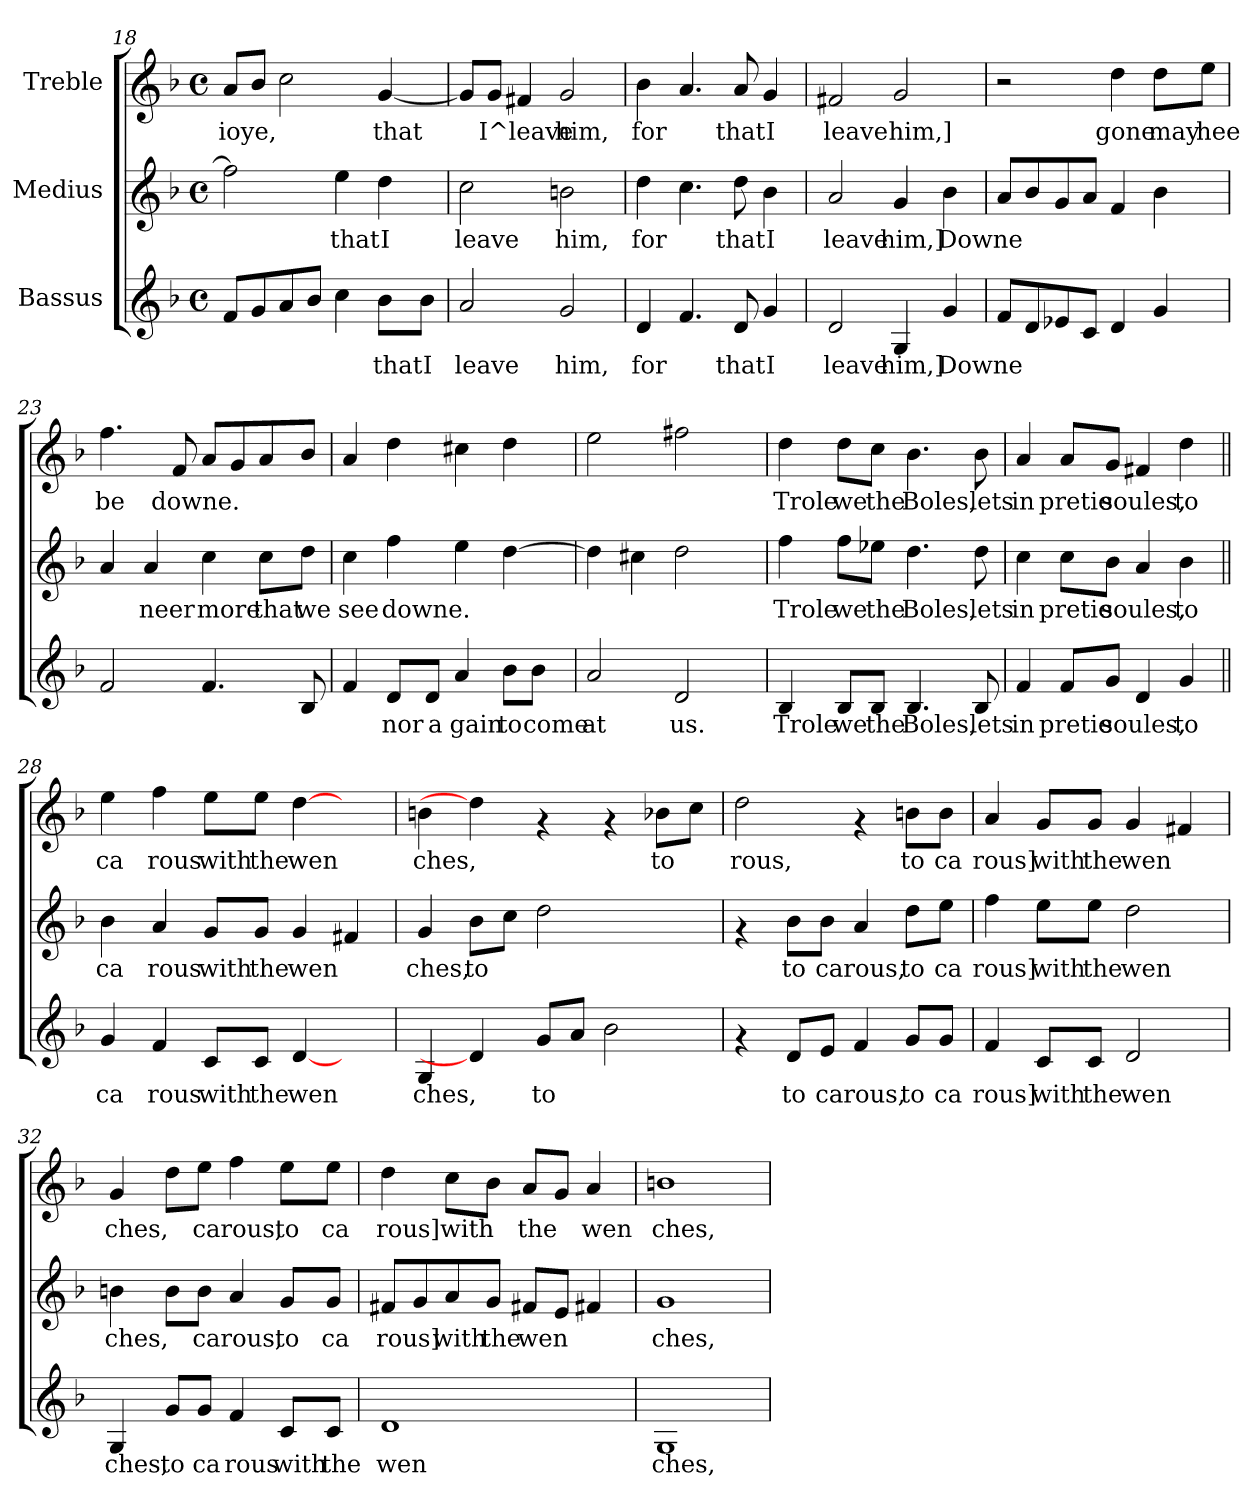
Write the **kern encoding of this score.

**kern	**text	**kern	**text	**kern	**text
*part3	*part3	*part2	*part2	*part1	*part1
*staff3	*staff3	*staff2	*staff2	*staff1	*staff1
*I"Bassus	*	*I"Medius	*	*I"Treble	*
*clefG2	*	*clefG2	*	*clefG2	*
*k[b-]	*	*k[b-]	*	*k[b-]	*
*F:	*	*F:	*	*F:	*
*M4/4	*	*M4/4	*	*M4/4	*
*met(c)	*	*met(c)	*	*met(c)	*
=18	=18	=18	=18	=18	=18
!	!LO:LY:b:rj	!	!LO:LY:b:rj	!	!LO:LY:b:cj
8f/L	.	2ff\]	.	8a/L	ioye,
!	!LO:LY:b:rj	!	!	!	!LO:LY:b:cj
8g/	.	.	.	8b-/J	.
!	!LO:LY:b:rj	!	!	!	!LO:LY:b:cj
8a/	.	.	.	2cc\	.
!	!LO:LY:b:rj	!	!	!	!
8b-/J	.	.	.	.	.
!	!LO:LY:b:rj	!	!LO:LY:b:rj	!	!
4cc\	.	4ee\	that	.	.
!	!LO:LY:b:rj	!	!LO:LY:b:rj	!	!LO:LY:b:cj
8b-\L	that	4dd\	I	[<4g/	that
!	!LO:LY:b:rj	!	!	!	!
8b-\J	I	.	.	.	.
!!LO:LB:g=z
=19	=19	=19	=19	=19	=19
!	!LO:LY:b:rj	!	!LO:LY:b:rj	!	!LO:LY:b:cj
2a/	leave	2cc\	leave	8g/L]	.
!	!	!	!	!	!LO:LY:b:cj
.	.	.	.	8g/J	I^leave
!	!	!	!	!	!LO:LY:b:cj
.	.	.	.	4f#X/	.
!	!LO:LY:b:rj	!	!LO:LY:b:rj	!	!LO:LY:b:cj
2g/	him,	2bn\	him,	2g/	him,
=20	=20	=20	=20	=20	=20
!	!LO:LY:b:rj	!	!LO:LY:b:rj	!	!LO:LY:b:cj
4d/	for	4dd\	for	4b-\	for
!	!LO:LY:b:rj	!	!LO:LY:b:rj	!	!LO:LY:b:cj
4.f/	.	4.cc\	.	4.a/	.
!	!LO:LY:b:rj	!	!LO:LY:b:rj	!	!LO:LY:b:cj
8d/	that	8dd\	that	8a/	that
!	!LO:LY:b:rj	!	!LO:LY:b:rj	!	!LO:LY:b:cj
4g/	I	4b-\	I	4g/	I
=21	=21	=21	=21	=21	=21
!	!LO:LY:b:rj	!	!LO:LY:b:rj	!	!LO:LY:b:cj
2d/	leave	2a/	leave	2f#X/	leave
!	!LO:LY:b:rj	!	!LO:LY:b:rj	!	!LO:LY:b:cj
4G/	him,]	4g/	him,]	2g/	him,]
!	!LO:LY:b:rj	!	!LO:LY:b:rj	!	!
4g/	Downe	4b-\	Downe	.	.
=22	=22	=22	=22	=22	=22
!	!LO:LY:b:rj	!	!LO:LY:b:rj	!	!
8f/L	.	8a/L	.	2r	.
!	!LO:LY:b:rj	!	!LO:LY:b:rj	!	!
8d/	.	8b-/	.	.	.
!	!LO:LY:b:rj	!	!LO:LY:b:rj	!	!
8e-X/	.	8g/	.	.	.
!	!LO:LY:b:rj	!	!LO:LY:b:rj	!	!
8c/J	.	8a/J	.	.	.
!	!LO:LY:b:rj	!	!LO:LY:b:rj	!	!LO:LY:b:cj
4d/	.	4f/	.	4dd\	gone
!	!LO:LY:b:rj	!	!LO:LY:b:rj	!	!LO:LY:b:cj
4g/	.	4b-\	.	8dd\L	may
!	!	!	!	!	!LO:LY:b:cj
.	.	.	.	8ee\J	hee
!!LO:LB:g=z
=23	=23	=23	=23	=23	=23
!	!LO:LY:b:rj	!	!LO:LY:b:rj	!	!LO:LY:b:cj
2f/	.	4a/	.	4.ff\	be
!	!	!	!LO:LY:b:rj	!	!
.	.	4a/	neer	.	.
!	!	!	!	!	!LO:LY:b:cj
.	.	.	.	8f/	downe.
!	!LO:LY:b:rj	!	!LO:LY:b:rj	!	!LO:LY:b:cj
4.f/	.	4cc\	more	8a/L	.
!	!	!	!	!	!LO:LY:b:cj
.	.	.	.	8g/	.
!	!	!	!LO:LY:b:rj	!	!LO:LY:b:cj
.	.	8cc\L	that	8a/	.
!	!LO:LY:b:rj	!	!LO:LY:b:rj	!	!LO:LY:b:cj
8B-/	.	8dd\J	we	8b-/J	.
=24	=24	=24	=24	=24	=24
!	!LO:LY:b:rj	!	!LO:LY:b:rj	!	!LO:LY:b:cj
4f/	.	4cc\	see	4a/	.
!	!LO:LY:b:rj	!	!LO:LY:b:rj	!	!LO:LY:b:cj
8d/L	nor	4ff\	downe.	4dd\	.
!	!LO:LY:b:rj	!	!	!	!
8d/J	a	.	.	.	.
!	!LO:LY:b:rj	!	!LO:LY:b:rj	!	!LO:LY:b:cj
4a/	gain	4ee\	.	4cc#X\	.
!	!LO:LY:b:rj	!	!LO:LY:b:rj	!	!LO:LY:b:cj
8b-\L	to	[>4dd\	.	4dd\	.
!	!LO:LY:b:rj	!	!	!	!
8b-\J	come	.	.	.	.
=25	=25	=25	=25	=25	=25
!	!LO:LY:b:rj	!	!LO:LY:b:rj	!	!LO:LY:b:cj
2a/	at	4dd\]	.	2ee\	.
!	!	!	!LO:LY:b:rj	!	!
.	.	4cc#X\	.	.	.
!	!LO:LY:b:rj	!	!LO:LY:b:rj	!	!LO:LY:b:cj
2d/	us.	2dd\	.	2ff#X\	.
=26	=26	=26	=26	=26	=26
!	!LO:LY:b:rj	!	!LO:LY:b:rj	!	!LO:LY:b:cj
4B-/	Trole	4ff\	Trole	4dd\	Trole
!	!LO:LY:b:rj	!	!LO:LY:b:rj	!	!LO:LY:b:cj
8B-/L	we	8ff\L	we	8dd\L	we
!	!LO:LY:b:rj	!	!LO:LY:b:rj	!	!LO:LY:b:cj
8B-/J	the	8ee-X\J	the	8cc\J	the
!	!LO:LY:b:rj	!	!LO:LY:b:rj	!	!LO:LY:b:cj
4.B-/	Boles,	4.dd\	Boles,	4.b-\	Boles,
!	!LO:LY:b:rj	!	!LO:LY:b:rj	!	!LO:LY:b:cj
8B-/	lets	8dd\	lets	8b-\	lets
!!LO:LB:g=z
=27	=27	=27	=27	=27	=27
!	!LO:LY:b:rj	!	!LO:LY:b:rj	!	!LO:LY:b:cj
4f/	in	4cc\	in	4a/	in
!	!LO:LY:b:rj	!	!LO:LY:b:rj	!	!LO:LY:b:cj
8f/L	pretie	8cc\L	pretie	8a/L	pretie
!	!LO:LY:b:rj	!	!LO:LY:b:rj	!	!LO:LY:b:cj
8g/J	soules,	8b-\J	soules,	8g/J	soules,
!	!LO:LY:b:rj	!	!LO:LY:b:rj	!	!LO:LY:b:cj
4d/	.	4a/	.	4f#X/	.
!	!LO:LY:b:rj	!	!LO:LY:b:rj	!	!LO:LY:b:cj
4g/	to	4b-\	to	4dd\	to
=28||	=28||	=28||	=28||	=28||	=28||
!	!LO:LY:b:rj	!	!LO:LY:b:rj	!	!LO:LY:b:cj
4g/	ca	4b-\	ca	4ee\	ca
!	!LO:LY:b:rj	!	!LO:LY:b:rj	!	!LO:LY:b:cj
4f/	rous	4a/	rous	4ff\	rous
!	!LO:LY:b:rj	!	!LO:LY:b:rj	!	!LO:LY:b:cj
8c/L	with	8g/L	with	8ee\L	with
!	!LO:LY:b:rj	!	!LO:LY:b:rj	!	!LO:LY:b:cj
8c/J	the	8g/J	the	8ee\J	the
!	!LO:LY:b:rj	!	!LO:LY:b:rj	!	!LO:LY:b:cj
[4d/	wen	4g/	wen	[4dd\	wen
!	!	!	!LO:LY:b:rj	!	!
4ryy	.	4f#X/	.	4ryy	.
=29	=29	=29	=29	=29	=29
!	!LO:LY:b:rj	!	!LO:LY:b:rj	!	!LO:LY:b:cj
4G/	ches,	4g/	ches,	4bn\	ches,
!	!	!	!LO:LY:b:rj	!	!
4d/]	.	8b-\L	to	4dd\]	.
!	!	!	!LO:LY:b:rj	!	!
.	.	8cc\J	.	.	.
!	!LO:LY:b:rj	!	!LO:LY:b:rj	!	!
8g/L	to	2dd\	.	4rf	.
!	!LO:LY:b:rj	!	!	!	!
8a/J	.	.	.	.	.
!	!LO:LY:b:rj	!	!	!	!
2b-\	.	.	.	4rf	.
!	!	!	!	!	!LO:LY:b:cj
.	.	4ryy	.	8b-X\L	to
!	!	!	!	!	!LO:LY:b:cj
.	.	.	.	8cc\J	.
=30	=30	=30	=30	=30	=30
!	!	!	!	!	!LO:LY:b:cj
4rf	.	4rf	.	2dd\	rous,
!	!LO:LY:b:rj	!	!LO:LY:b:rj	!	!
8d/L	to	8b-\L	to	.	.
!	!LO:LY:b:rj	!	!LO:LY:b:rj	!	!
8e/J	carous,	8b-\J	carous,	.	.
!	!LO:LY:b:rj	!	!LO:LY:b:rj	!	!
4f/	.	4a/	.	4rf	.
!	!LO:LY:b:rj	!	!LO:LY:b:rj	!	!LO:LY:b:cj
8g/L	to	8dd\L	to	8bn\L	to
!	!LO:LY:b:rj	!	!LO:LY:b:rj	!	!LO:LY:b:cj
8g/J	ca	8ee\J	ca	8b\J	ca
!!LO:PB:g=z
=31	=31	=31	=31	=31	=31
!	!LO:LY:b:rj	!	!LO:LY:b:rj	!	!LO:LY:b:cj
4f/	rous]	4ff\	rous]	4a/	rous]
!	!LO:LY:b:rj	!	!LO:LY:b:rj	!	!LO:LY:b:cj
8c/L	with	8ee\L	with	8g/L	with
!	!LO:LY:b:rj	!	!LO:LY:b:rj	!	!LO:LY:b:cj
8c/J	the	8ee\J	the	8g/J	the
!	!LO:LY:b:rj	!	!LO:LY:b:rj	!	!LO:LY:b:cj
2d/	wen	2dd\	wen	4g/	wen
!	!	!	!	!	!LO:LY:b:cj
.	.	.	.	4f#X/	.
=32	=32	=32	=32	=32	=32
!	!LO:LY:b:rj	!	!LO:LY:b:rj	!	!LO:LY:b:cj
4G/	ches,	4bn\	ches,	4g/	ches,
!	!LO:LY:b:rj	!	!LO:LY:b:rj	!	!LO:LY:b:cj
8g/L	to	8b\L	.	8dd\L	.
!	!LO:LY:b:rj	!	!LO:LY:b:rj	!	!LO:LY:b:cj
8g/J	ca	8b\J	ca	8ee\J	ca
!	!LO:LY:b:rj	!	!LO:LY:b:rj	!	!LO:LY:b:cj
4f/	rous	4a/	rous,	4ff\	rous,
!	!LO:LY:b:rj	!	!LO:LY:b:rj	!	!LO:LY:b:cj
8c/L	with	8g/L	to	8ee\L	to
!	!LO:LY:b:rj	!	!LO:LY:b:rj	!	!LO:LY:b:cj
8c/J	the	8g/J	ca	8ee\J	ca
=33	=33	=33	=33	=33	=33
!	!LO:LY:b:rj	!	!LO:LY:b:rj	!	!LO:LY:b:cj
1d	wen	8f#X/L	rous]	4dd\	rous]
!	!	!	!LO:LY:b:rj	!	!
.	.	8g/	.	.	.
!	!	!	!LO:LY:b:rj	!	!LO:LY:b:cj
.	.	8a/	with	8cc\L	with
!	!	!	!LO:LY:b:rj	!	!LO:LY:b:cj
.	.	8g/J	the	8b-\J	.
!	!	!	!LO:LY:b:rj	!	!LO:LY:b:cj
.	.	8f#X/L	wen	8a/L	the
!	!	!	!LO:LY:b:rj	!	!LO:LY:b:cj
.	.	8e/J	.	8g/J	.
!	!	!	!LO:LY:b:rj	!	!LO:LY:b:cj
.	.	4f#X/	.	4a/	wen
=34	=34	=34	=34	=34	=34
!	!LO:LY:b:rj	!	!LO:LY:b:rj	!	!LO:LY:b:cj
1G	ches,	1g	ches,	1bn	ches,
=	=	=	=	=	=
*-	*-	*-	*-	*-	*-
